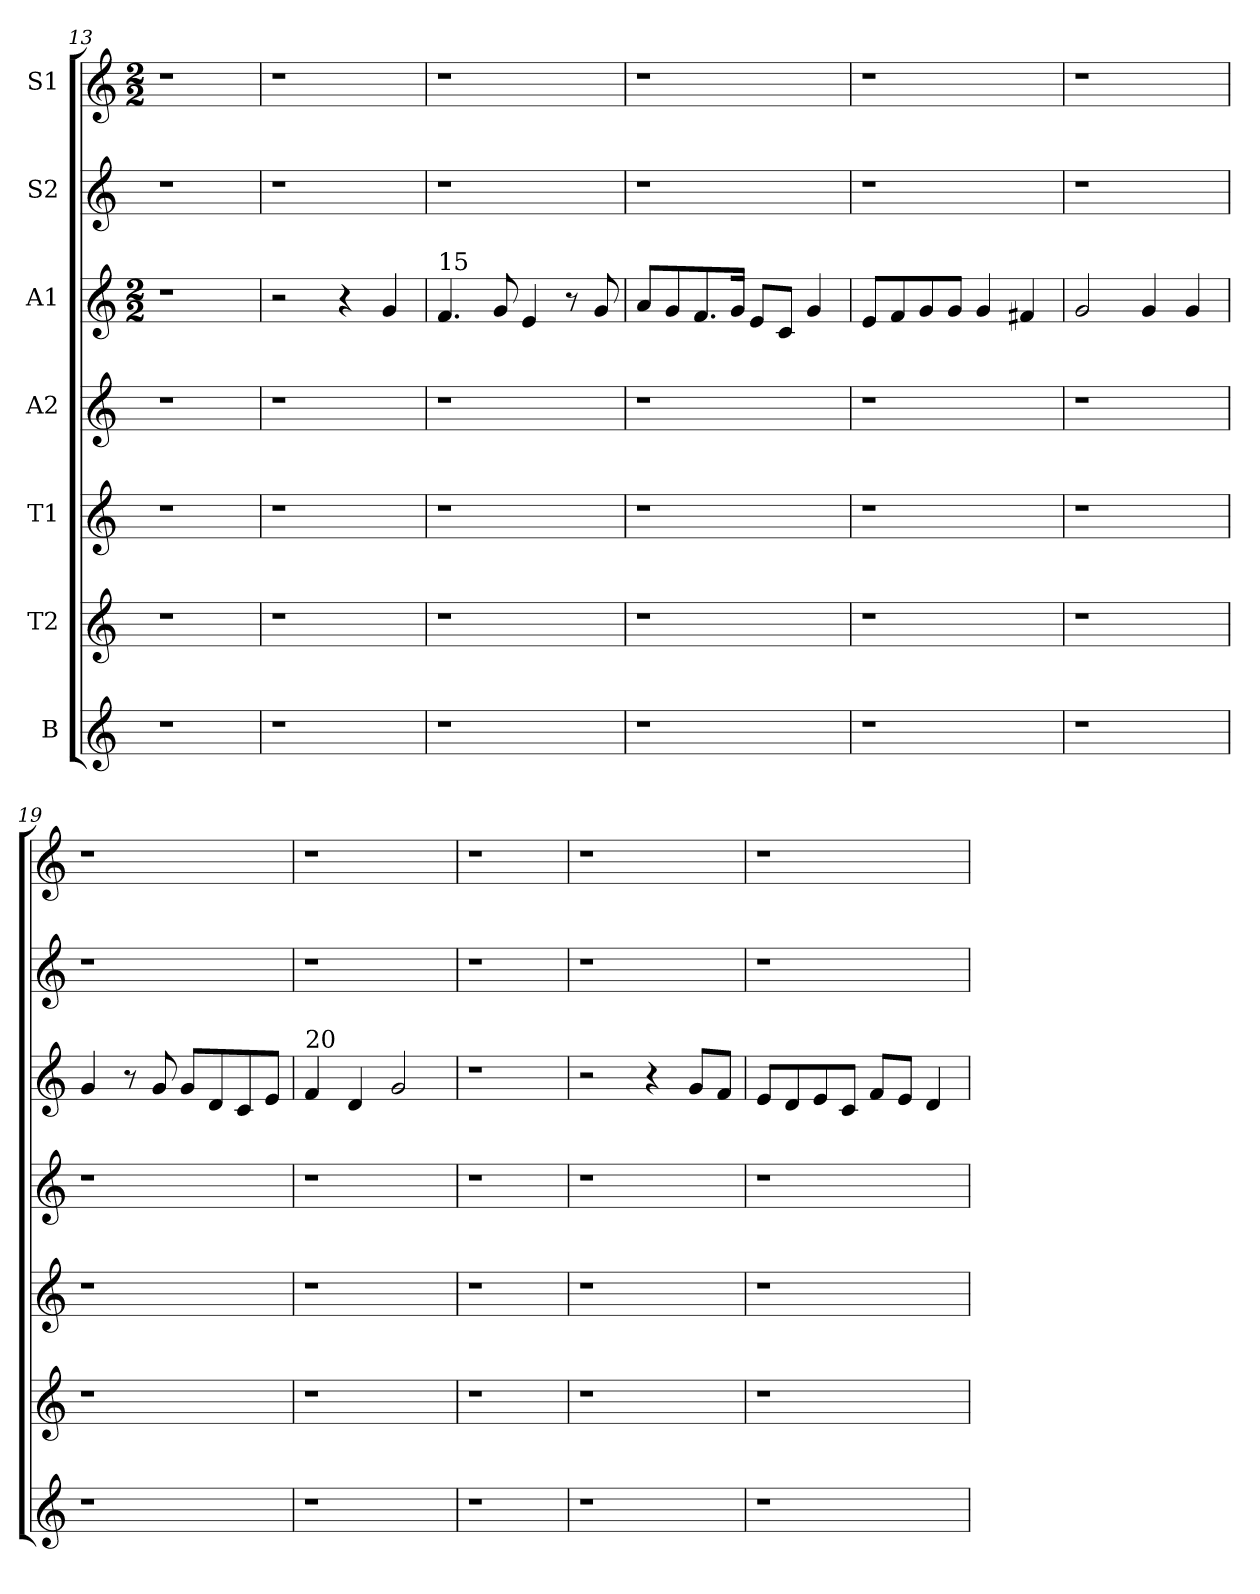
**kern	**kern	**kern	**kern	**kern	**kern	**kern
*part7	*part6	*part5	*part4	*part3	*part2	*part1
*staff7	*staff6	*staff5	*staff4	*staff3	*staff2	*staff1
*I"B	*I"T2	*I"T1	*I"A2	*I"A1	*I"S2	*I"S1
*clefG2	*clefG2	*clefG2	*clefG2	*clefG2	*clefG2	*clefG2
*ITrd-7c-12	*ITrd-7c-12	*ITrd-7c-12	*ITrd-7c-12	*ITrd-7c-12	*ITrd-7c-12	*ITrd-7c-12
*k[]	*k[]	*k[]	*k[]	*k[]	*k[]	*k[]
*	*	*	*	*M2/2	*	*M2/2
=13	=13	=13	=13	=13	=13	=13
1r	1r	1r	1r	1r	1r	1r
=14	=14	=14	=14	=14	=14	=14
1r	1r	1r	1r	2r	1r	1r
.	.	.	.	4r	.	.
.	.	.	.	4gg/	.	.
!!LO:PB:g=z
=15	=15	=15	=15	=15	=15	=15
!	!	!	!	!LO:TX:a:t=15	!	!
1r	1r	1r	1r	4.ff/	1r	1r
.	.	.	.	8gg/	.	.
.	.	.	.	4ee/	.	.
.	.	.	.	8r	.	.
.	.	.	.	8gg/	.	.
=16	=16	=16	=16	=16	=16	=16
1r	1r	1r	1r	8aa/L	1r	1r
.	.	.	.	8gg/	.	.
.	.	.	.	8.ff/	.	.
.	.	.	.	16gg/Jk	.	.
.	.	.	.	8ee/L	.	.
.	.	.	.	8cc/J	.	.
.	.	.	.	4gg/	.	.
=17	=17	=17	=17	=17	=17	=17
1r	1r	1r	1r	8ee/L	1r	1r
.	.	.	.	8ff/	.	.
.	.	.	.	8gg/	.	.
.	.	.	.	8gg/J	.	.
.	.	.	.	4gg/	.	.
.	.	.	.	4ff#X/	.	.
=18	=18	=18	=18	=18	=18	=18
1r	1r	1r	1r	2gg/	1r	1r
.	.	.	.	4gg/	.	.
.	.	.	.	4gg/	.	.
=19	=19	=19	=19	=19	=19	=19
1r	1r	1r	1r	4gg/	1r	1r
.	.	.	.	8r	.	.
.	.	.	.	8gg/	.	.
.	.	.	.	8gg/L	.	.
.	.	.	.	8dd/	.	.
.	.	.	.	8cc/	.	.
.	.	.	.	8ee/J	.	.
!!LO:LB:g=z
=20	=20	=20	=20	=20	=20	=20
!	!	!	!	!LO:TX:a:t=20	!	!
1r	1r	1r	1r	4ff/	1r	1r
.	.	.	.	4dd/	.	.
.	.	.	.	2gg/	.	.
=21	=21	=21	=21	=21	=21	=21
1r	1r	1r	1r	1r	1r	1r
=22	=22	=22	=22	=22	=22	=22
1r	1r	1r	1r	1r	1r	1r
=23	=23	=23	=23	=23	=23	=23
1r	1r	1r	1r	2r	1r	1r
.	.	.	.	4r	.	.
.	.	.	.	8gg/L	.	.
.	.	.	.	8ff/J	.	.
=24	=24	=24	=24	=24	=24	=24
1r	1r	1r	1r	8ee/L	1r	1r
.	.	.	.	8dd/	.	.
.	.	.	.	8ee/	.	.
.	.	.	.	8cc/J	.	.
.	.	.	.	8ff/L	.	.
.	.	.	.	8ee/J	.	.
.	.	.	.	4dd/	.	.
=	=	=	=	=	=	=
*-	*-	*-	*-	*-	*-	*-
